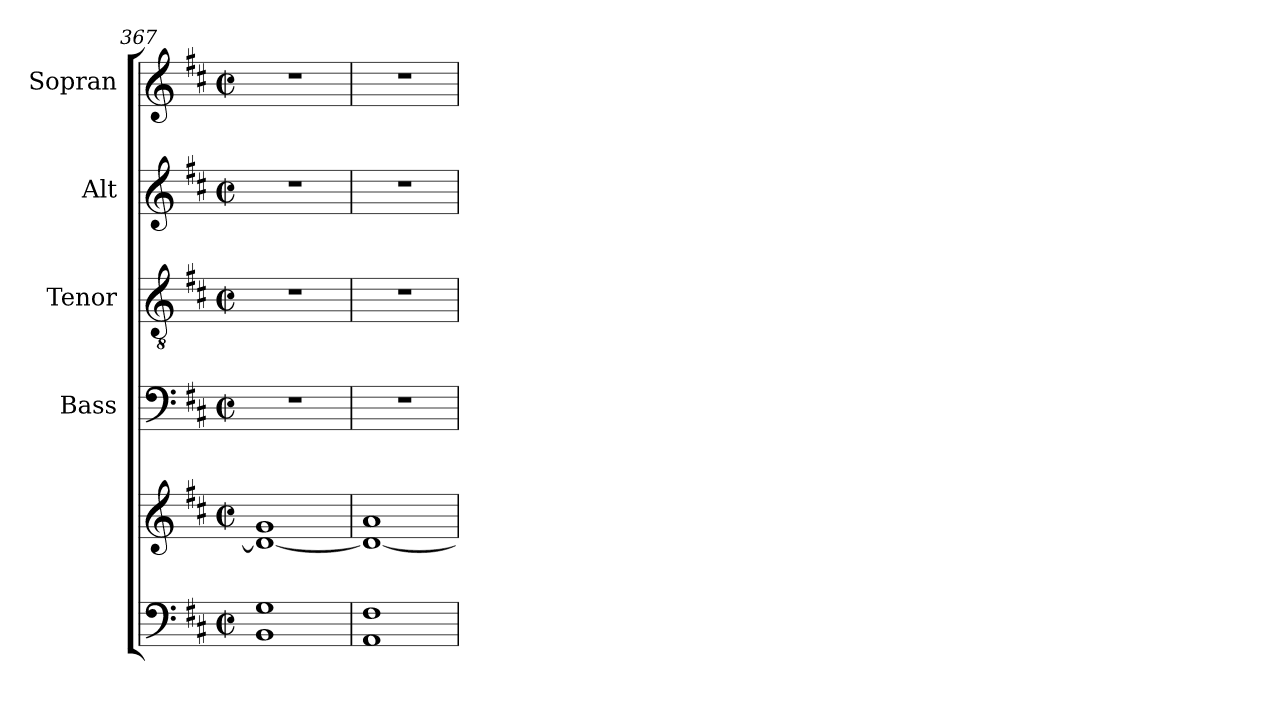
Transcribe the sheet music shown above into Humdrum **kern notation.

**kern	**kern	**kern	**kern	**kern	**kern
*part5	*part5	*part4	*part3	*part2	*part1
*staff6	*staff5	*staff4	*staff3	*staff2	*staff1
*	*	*I"Bass	*I"Tenor	*I"Alt	*I"Sopran
*	*	*I'B.	*I'T.	*I'A.	*I'S.
*clefF4	*clefG2	*clefF4	*clefGv2	*clefG2	*clefG2
*k[f#c#]	*k[f#c#]	*k[f#c#]	*k[f#c#]	*k[f#c#]	*k[f#c#]
*D:	*D:	*D:	*D:	*D:	*D:
*M2/2	*M2/2	*M2/2	*M2/2	*M2/2	*M2/2
*met(c|)	*met(c|)	*met(c|)	*met(c|)	*met(c|)	*met(c|)
=367	=367	=367	=367	=367	=367
1BB 1G	1d_ 1g	1r	1r	1r	1r
=368	=368	=368	=368	=368	=368
1AA 1F#	1d_ 1a	1r	1r	1r	1r
=	=	=	=	=	=
*-	*-	*-	*-	*-	*-
